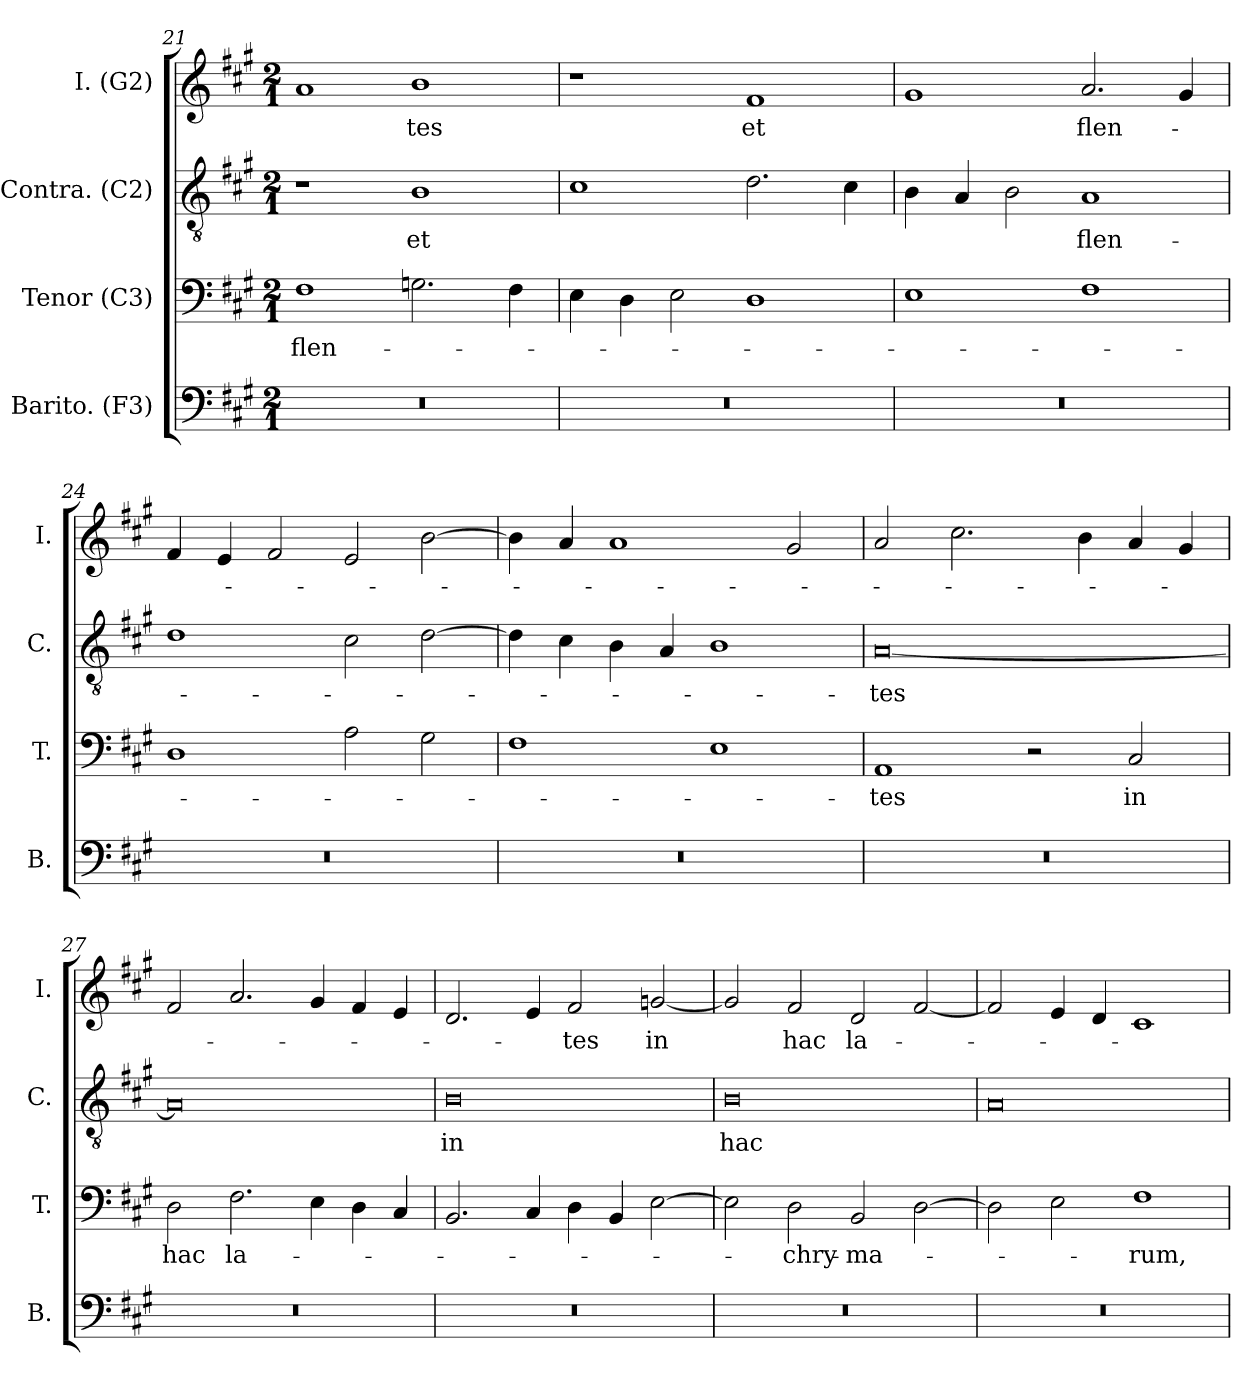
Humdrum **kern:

**kern	**kern	**text	**kern	**text	**kern	**text
*part4	*part3	*part3	*part2	*part2	*part1	*part1
*staff4	*staff3	*staff3	*staff2	*staff2	*staff1	*staff1
*I"Barito. (F3)	*I"Tenor (C3)	*	*I"Contra. (C2)	*	*I"I. (G2)	*
*I'B.	*I'T.	*	*I'C.	*	*I'I.	*
*clefF4	*clefF4	*	*clefGv2	*	*clefG2	*
*	*ITrd7c12	*	*ITrd7c12	*	*	*
*k[f#c#g#]	*k[f#c#g#]	*	*k[f#c#g#]	*	*k[f#c#g#]	*
*A:	*A:	*	*A:	*	*A:	*
*M2/1	*M2/1	*	*M2/1	*	*M2/1	*
=21	=21	=21	=21	=21	=21	=21
!LO:N:vis=1	!	!	!	!	!	!
!	!	!LO:LY:b:color=#000000	!	!	!	!
0r	1FF#i	flen-	1r	.	1ai	.
!	!	!	!	!LO:LY:b:color=#000000	!	!
!	!	!	!	!	!	!LO:LY:b:color=#000000
.	2.GGi\	.	1BBi	et	1bi	-tes
.	4FF#i\	.	.	.	.	.
!!LO:LB:g=z
=22	=22	=22	=22	=22	=22	=22
!LO:N:vis=1	!	!	!	!	!	!
0r	4EEi\	.	1C#i	.	1r	.
.	4DDi\	.	.	.	.	.
.	2EEi\	.	.	.	.	.
!	!	!	!	!	!	!LO:LY:b:color=#000000
.	1DDi	.	2.Di\	.	1f#i	et
.	.	.	4C#i\	.	.	.
=23	=23	=23	=23	=23	=23	=23
!LO:N:vis=1	!	!	!	!	!	!
0r	1EEi	.	4BBi\	.	1g#i	.
.	.	.	4AAi/	.	.	.
.	.	.	2BBi\	.	.	.
!	!	!	!	!LO:LY:b:color=#000000	!	!
!	!	!	!	!	!	!LO:LY:b:color=#000000
.	1FF#i	.	1AAi	flen-	2.ai/	flen-
.	.	.	.	.	4g#i/	.
=24	=24	=24	=24	=24	=24	=24
!LO:N:vis=1	!	!	!	!	!	!
0r	1DDi	.	1Di	.	4f#i/	.
.	.	.	.	.	4ei/	.
.	.	.	.	.	2f#i/	.
.	2AAi\	.	2C#i\	.	2ei/	.
.	2GG#i\	.	[2Di\	.	[2bi\	.
=25	=25	=25	=25	=25	=25	=25
!LO:N:vis=1	!	!	!	!	!	!
0r	1FF#i	.	4Di\]	.	4bi\]	.
.	.	.	4C#i\	.	4ai/	.
.	.	.	4BBi\	.	1ai	.
.	.	.	4AAi/	.	.	.
.	1EEi	.	1BBi	.	.	.
.	.	.	.	.	2g#i/	.
=26	=26	=26	=26	=26	=26	=26
!LO:N:vis=1	!	!	!	!	!	!
!	!	!LO:LY:b:color=#000000	!	!	!	!
!	!	!	!	!LO:LY:b:color=#000000	!	!
0r	1AAAi	-tes	[0AAi	-tes	2ai/	.
.	.	.	.	.	2.cc#i\	.
.	2r	.	.	.	.	.
.	.	.	.	.	4bi\	.
!	!	!LO:LY:b:color=#000000	!	!	!	!
.	2CC#i/	in	.	.	4ai/	.
.	.	.	.	.	4g#i/	.
!!LO:LB:g=z
=27	=27	=27	=27	=27	=27	=27
!LO:N:vis=1	!	!	!	!	!	!
!	!	!LO:LY:b:color=#000000	!	!	!	!
0r	2DDi\	hac	0AAi]	.	2f#i/	.
!	!	!LO:LY:b:color=#000000	!	!	!	!
.	2.FF#i\	la-	.	.	2.ai/	.
.	4EEi\	.	.	.	4g#i/	.
.	4DDi\	.	.	.	4f#i/	.
.	4CC#i/	.	.	.	4ei/	.
=28	=28	=28	=28	=28	=28	=28
!LO:N:vis=1	!	!	!	!	!	!
!	!	!	!	!LO:LY:b:color=#000000	!	!
0r	2.BBBi/	.	0BBi	in	2.di/	.
.	4CC#i/	.	.	.	4ei/	.
!	!	!	!	!	!	!LO:LY:b:color=#000000
.	4DDi\	.	.	.	2f#i/	-tes
.	4BBBi/	.	.	.	.	.
!	!	!	!	!	!	!LO:LY:b:color=#000000
.	[2EEi\	.	.	.	[2gni/	in
=29	=29	=29	=29	=29	=29	=29
!LO:N:vis=1	!	!	!	!	!	!
!	!	!	!	!LO:LY:b:color=#000000	!	!
0r	2EEi\]	.	0BBi	hac	2gi/]	.
!	!	!LO:LY:b:color=#000000	!	!	!	!
!	!	!	!	!	!	!LO:LY:b:color=#000000
.	2DDi\	-chry-	.	.	2f#i/	hac
!	!	!LO:LY:b:color=#000000	!	!	!	!
!	!	!	!	!	!	!LO:LY:b:color=#000000
.	2BBBi/	-ma-	.	.	2di/	la-
.	[2DDi\	.	.	.	[2f#i/	.
=30	=30	=30	=30	=30	=30	=30
!LO:N:vis=1	!	!	!	!	!	!
0r	2DDi\]	.	0AAi	.	2f#i/]	.
.	2EEi\	.	.	.	4ei/	.
.	.	.	.	.	4di/	.
!	!	!LO:LY:b:color=#000000	!	!	!	!
.	1FF#i	-rum,	.	.	1c#i	.
=	=	=	=	=	=	=
*-	*-	*-	*-	*-	*-	*-
